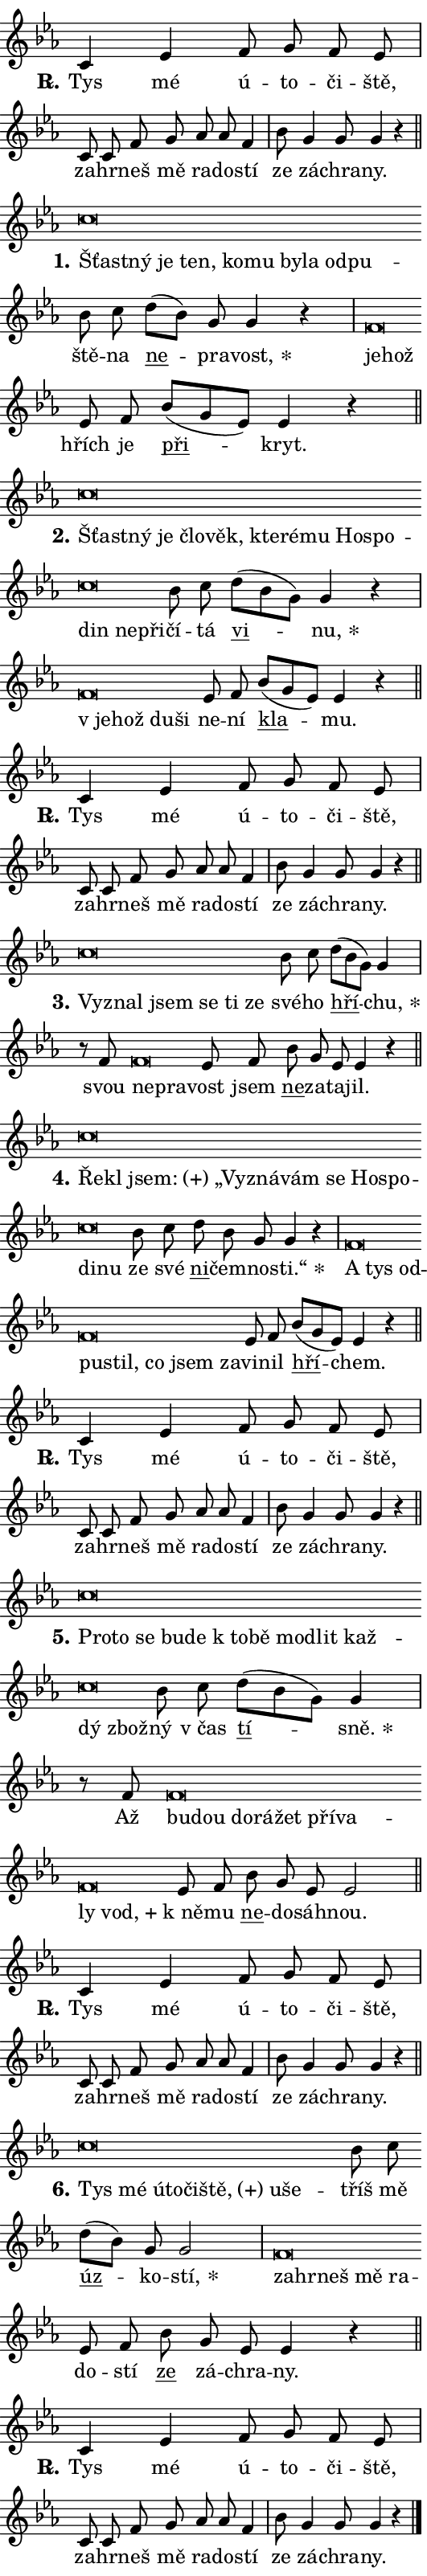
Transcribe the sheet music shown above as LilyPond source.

\version "2.24.0"
\header { tagline = "" }
\paper {
  indent = 0\cm
  top-margin = 0\cm
  right-margin = 0.13\cm % to fit lyric hyphens
  bottom-margin = 0\cm
  left-margin = 0\cm
  paper-width = 9\cm
  page-breaking = #ly:one-page-breaking
  system-system-spacing.basic-distance = #11
  score-system-spacing.basic-distance = #11
  ragged-last = ##f
}


%% Author: Thomas Morley
%% https://lists.gnu.org/archive/html/lilypond-user/2020-05/msg00002.html
#(define (line-position grob)
"Returns position of @var[grob} in current system:
   @code{'start}, if at first time-step
   @code{'end}, if at last time-step
   @code{'middle} otherwise
"
  (let* ((col (ly:item-get-column grob))
         (ln (ly:grob-object col 'left-neighbor))
         (rn (ly:grob-object col 'right-neighbor))
         (col-to-check-left (if (ly:grob? ln) ln col))
         (col-to-check-right (if (ly:grob? rn) rn col))
         (break-dir-left
           (and
             (ly:grob-property col-to-check-left 'non-musical #f)
             (ly:item-break-dir col-to-check-left)))
         (break-dir-right
           (and
             (ly:grob-property col-to-check-right 'non-musical #f)
             (ly:item-break-dir col-to-check-right))))
        (cond ((eqv? 1 break-dir-left) 'start)
              ((eqv? -1 break-dir-right) 'end)
              (else 'middle))))

#(define (tranparent-at-line-position vctor)
  (lambda (grob)
  "Relying on @code{line-position} select the relevant enry from @var{vctor}.
Used to determine transparency,"
    (case (line-position grob)
      ((end) (not (vector-ref vctor 0)))
      ((middle) (not (vector-ref vctor 1)))
      ((start) (not (vector-ref vctor 2))))))

noteHeadBreakVisibility =
#(define-music-function (break-visibility)(vector?)
"Makes @code{NoteHead}s transparent relying on @var{break-visibility}"
#{
  \override NoteHead.transparent =
    #(tranparent-at-line-position break-visibility)
#})

#(define delete-ledgers-for-transparent-note-heads
  (lambda (grob)
    "Reads whether a @code{NoteHead} is transparent.
If so this @code{NoteHead} is removed from @code{'note-heads} from
@var{grob}, which is supposed to be @code{LedgerLineSpanner}.
As a result ledgers are not printed for this @code{NoteHead}"
    (let* ((nhds-array (ly:grob-object grob 'note-heads))
           (nhds-list
             (if (ly:grob-array? nhds-array)
                 (ly:grob-array->list nhds-array)
                 '()))
           ;; Relies on the transparent-property being done before
           ;; Staff.LedgerLineSpanner.after-line-breaking is executed.
           ;; This is fragile ...
           (to-keep
             (remove
               (lambda (nhd)
                 (ly:grob-property nhd 'transparent #f))
               nhds-list)))
      ;; TODO find a better method to iterate over grob-arrays, similiar
      ;; to filter/remove etc for lists
      ;; For now rebuilt from scratch
      (set! (ly:grob-object grob 'note-heads)  '())
      (for-each
        (lambda (nhd)
          (ly:pointer-group-interface::add-grob grob 'note-heads nhd))
        to-keep))))

squashNotes = {
  \override NoteHead.X-extent = #'(-0.2 . 0.2)
  \override NoteHead.Y-extent = #'(-0.75 . 0)
  \override NoteHead.stencil =
    #(lambda (grob)
       (let ((pos (ly:grob-property grob 'staff-position)))
         (begin
           (if (< pos -7) (display "ERROR: Lower brevis then expected\n") (display ""))
           (if (<= pos -6) ly:text-interface::print ly:note-head::print))))
}
unSquashNotes = {
  \revert NoteHead.X-extent
  \revert NoteHead.Y-extent
  \revert NoteHead.stencil
}

hideNotes = \noteHeadBreakVisibility #begin-of-line-visible
unHideNotes = \noteHeadBreakVisibility #all-visible

% work-around for resetting accidentals
% https://lilypond.org/doc/v2.23/Documentation/notation/displaying-rhythms#unmetered-music
cadenzaMeasure = {
  \cadenzaOff
  \partial 1024 s1024
  \cadenzaOn
}

#(define-markup-command (accent layout props text) (markup?)
  "Underline accented syllable"
  (interpret-markup layout props
    #{\markup \override #'(offset . 4.3) \underline { #text }#}))

responsum = \markup \concat {
  "R" \hspace #-1.05 \path #0.1 #'((moveto 0 0.07) (lineto 0.9 0.8)) \hspace #0.05 "."
}

spaceSize = #0.6828661417322834 % exact space size for TeX Gyre Schola

\layout {
  \context {
    \Staff
    \remove "Time_signature_engraver"
    \override LedgerLineSpanner.after-line-breaking = #delete-ledgers-for-transparent-note-heads
  }
  \context {
    \Lyrics {
      \override LyricSpace.minimum-distance = \spaceSize
      \override LyricText.font-name = #"TeX Gyre Schola"
      \override LyricText.font-size = 1
      \override StanzaNumber.font-name = #"TeX Gyre Schola Bold"
      \override StanzaNumber.font-size = 1
    }
  }
  \context {
    \Score 
    \override NoteHead.text =
      #(lambda (grob) 
        (let ((pos (ly:grob-property grob 'staff-position)))
          #{\markup {
            \combine
              \halign #-0.55 \raise #(if (= pos -6) 0 0.5) \override #'(thickness . 2) \draw-line #'(3.2 . 0)
              \musicglyph "noteheads.sM1"
          }#}))
  }
}

% magnetic-lyrics.ily
%
%   written by
%     Jean Abou Samra <jean@abou-samra.fr>
%     Werner Lemberg <wl@gnu.org>
%
%   adapted by
%     Jiri Hon <jiri.hon@gmail.com>
%
% Version 2022-Apr-15

% https://www.mail-archive.com/lilypond-user@gnu.org/msg149350.html

#(define (Left_hyphen_pointer_engraver context)
   "Collect syllable-hyphen-syllable occurrences in lyrics and store
them in properties.  This engraver only looks to the left.  For
example, if the lyrics input is @code{foo -- bar}, it does the
following.

@itemize @bullet
@item
Set the @code{text} property of the @code{LyricHyphen} grob between
@q{foo} and @q{bar} to @code{foo}.

@item
Set the @code{left-hyphen} property of the @code{LyricText} grob with
text @q{foo} to the @code{LyricHyphen} grob between @q{foo} and
@q{bar}.
@end itemize

Use this auxiliary engraver in combination with the
@code{lyric-@/text::@/apply-@/magnetic-@/offset!} hook."
   (let ((hyphen #f)
         (text #f))
     (make-engraver
      (acknowledgers
       ((lyric-syllable-interface engraver grob source-engraver)
        (set! text grob)))
      (end-acknowledgers
       ((lyric-hyphen-interface engraver grob source-engraver)
        ;(when (not (grob::has-interface grob 'lyric-space-interface))
          (set! hyphen grob)));)
      ((stop-translation-timestep engraver)
       (when (and text hyphen)
         (ly:grob-set-object! text 'left-hyphen hyphen))
       (set! text #f)
       (set! hyphen #f)))))

#(define (lyric-text::apply-magnetic-offset! grob)
   "If the space between two syllables is less than the value in
property @code{LyricText@/.details@/.squash-threshold}, move the right
syllable to the left so that it gets concatenated with the left
syllable.

Use this function as a hook for
@code{LyricText@/.after-@/line-@/breaking} if the
@code{Left_@/hyphen_@/pointer_@/engraver} is active."
   (let ((hyphen (ly:grob-object grob 'left-hyphen #f)))
     (when hyphen
       (let ((left-text (ly:spanner-bound hyphen LEFT)))
         (when (grob::has-interface left-text 'lyric-syllable-interface)
           (let* ((common (ly:grob-common-refpoint grob left-text X))
                  (this-x-ext (ly:grob-extent grob common X))
                  (left-x-ext
                   (begin
                     ;; Trigger magnetism for left-text.
                     (ly:grob-property left-text 'after-line-breaking)
                     (ly:grob-extent left-text common X)))
                  ;; `delta` is the gap width between two syllables.
                  (delta (- (interval-start this-x-ext)
                            (interval-end left-x-ext)))
                  (details (ly:grob-property grob 'details))
                  (threshold (assoc-get 'squash-threshold details 0.2)))
             (when (< delta threshold)
               (let* (;; We have to manipulate the input text so that
                      ;; ligatures crossing syllable boundaries are not
                      ;; disabled.  For languages based on the Latin
                      ;; script this is essentially a beautification.
                      ;; However, for non-Western scripts it can be a
                      ;; necessity.
                      (lt (ly:grob-property left-text 'text))
                      (rt (ly:grob-property grob 'text))
                      (is-space (grob::has-interface hyphen 'lyric-space-interface))
                      (space (if is-space " " ""))
                      (extra-delta (if is-space spaceSize 0))
                      ;; Append new syllable.
                      (ltrt-space (if (and (string? lt) (string? rt))
                                (string-append lt space rt)
                                (make-concat-markup (list lt space rt))))
                      ;; Right-align `ltrt` to the right side.
                      (ltrt-space-markup (grob-interpret-markup
                               grob
                               (make-translate-markup
                                (cons (interval-length this-x-ext) 0)
                                (make-right-align-markup ltrt-space)))))
                 (begin
                   ;; Don't print `left-text`.
                   (ly:grob-set-property! left-text 'stencil #f)
                   ;; Set text and stencil (which holds all collected
                   ;; syllables so far) and shift it to the left.
                   (ly:grob-set-property! grob 'text ltrt-space)
                   (ly:grob-set-property! grob 'stencil ltrt-space-markup)
                   (ly:grob-translate-axis! grob (- (- delta extra-delta)) X))))))))))


#(define (lyric-hyphen::displace-bounds-first grob)
   ;; Make very sure this callback isn't triggered too early.
   (let ((left (ly:spanner-bound grob LEFT))
         (right (ly:spanner-bound grob RIGHT)))
     (ly:grob-property left 'after-line-breaking)
     (ly:grob-property right 'after-line-breaking)
     (ly:lyric-hyphen::print grob)))

squashThreshold = #0.4

\layout {
  \context {
    \Lyrics
    \consists #Left_hyphen_pointer_engraver
    \override LyricText.after-line-breaking =
      #lyric-text::apply-magnetic-offset!
    \override LyricHyphen.stencil = #lyric-hyphen::displace-bounds-first
    \override LyricText.details.squash-threshold = \squashThreshold
    \override LyricHyphen.minimum-distance = 0
    \override LyricHyphen.minimum-length = \squashThreshold
  }
}

squashText = \override LyricText.details.squash-threshold = 9999
unSquashText = \override LyricText.details.squash-threshold = \squashThreshold

leftText = \override LyricText.self-alignment-X = #LEFT
unLeftText = \revert LyricText.self-alignment-X

starOffset = #(lambda (grob) 
                (let ((x_offset (ly:self-alignment-interface::aligned-on-x-parent grob)))
                  (if (= x_offset 0) 0 (+ x_offset 1.2))))

star = #(define-music-function (syllable)(string?)
"Append star separator at the end of a syllable"
#{
  \once \override LyricText.X-offset = #starOffset
  \lyricmode { \markup {
    #syllable
    \override #'((font-name . "TeX Gyre Schola Bold")) \hspace #0.2 \lower #0.65 \larger "*"
  } }
#})

starAccent = #(define-music-function (syllable)(string?)
"Append star separator at the end of a syllable and make accent"
#{
  \once \override LyricText.X-offset = #starOffset
  \lyricmode { \markup {
    \accent #syllable
    \override #'((font-name . "TeX Gyre Schola Bold")) \hspace #0.2 \lower #0.65 \larger "*"
  } }
#})

breath = #(define-music-function (syllable)(string?)
"Append breathing indicator at the end of a syllable"
#{
  \lyricmode { \markup { #syllable "+" } }
#})

optionalBreath = #(define-music-function (syllable)(string?)
"Append optional breathing indicator at the end of a syllable"
#{
  \lyricmode { \markup { #syllable "(+)" } }
#})


\score {
    <<
        \new Voice = "melody" { \cadenzaOn \key es \major \relative { c'4 es f8 g f es \cadenzaMeasure \bar "|" c c f g as as f4 \cadenzaMeasure \bar "|" bes8 g4 g8 g4 r \cadenzaMeasure \bar "||" \break } }
        \new Lyrics \lyricsto "melody" { \lyricmode { \set stanza = \responsum
Tys mé ú -- to -- či -- ště, za -- hr -- neš mě ra -- do -- stí ze zá -- chra -- ny. } }
    >>
    \layout {}
}

\score {
    <<
        \new Voice = "melody" { \cadenzaOn \key es \major \relative { \squashNotes c''\breve*1/16 \hideNotes \breve*1/16 \bar "" \breve*1/16 \bar "" \breve*1/16 \bar "" \breve*1/16 \bar "" \breve*1/16 \bar "" \breve*1/16 \bar "" \breve*1/16 \bar "" \breve*1/16 \breve*1/16 \bar "" \unHideNotes \unSquashNotes bes8 c \bar "" d[( bes)] g g4 r \cadenzaMeasure \bar "|" \squashNotes f\breve*1/16 \hideNotes \breve*1/16 \bar "" \unHideNotes \unSquashNotes es8 f \bar "" bes[( g es)] es4 r \cadenzaMeasure \bar "||" \break } }
        \new Lyrics \lyricsto "melody" { \lyricmode { \set stanza = "1."
\leftText Šťast -- \squashText ný je ten, ko -- mu by -- la od -- pu -- \unLeftText \unSquashText ště -- na \markup \accent ne -- pra -- \star vost, \leftText je -- \squashText hož \unLeftText \unSquashText hřích je \markup \accent při -- kryt. } }
    >>
    \layout {}
}

\score {
    <<
        \new Voice = "melody" { \cadenzaOn \key es \major \relative { \squashNotes c''\breve*1/16 \hideNotes \breve*1/16 \bar "" \breve*1/16 \bar "" \breve*1/16 \bar "" \breve*1/16 \bar "" \breve*1/16 \bar "" \breve*1/16 \bar "" \breve*1/16 \bar "" \breve*1/16 \bar "" \breve*1/16 \bar "" \breve*1/16 \bar "" \breve*1/16 \breve*1/16 \bar "" \unHideNotes \unSquashNotes bes8 c \bar "" d[( bes g)] g4 r \cadenzaMeasure \bar "|" \squashNotes f\breve*1/16 \hideNotes \breve*1/16 \bar "" \breve*1/16 \breve*1/16 \bar "" \unHideNotes \unSquashNotes es8 f \bar "" bes[( g es)] es4 r \cadenzaMeasure \bar "||" \break } }
        \new Lyrics \lyricsto "melody" { \lyricmode { \set stanza = "2."
\leftText Šťast -- \squashText ný je člo -- věk, kte -- ré -- mu Ho -- spo -- din ne -- při -- \unLeftText \unSquashText čí -- tá \markup \accent vi -- \star nu, \leftText "v je" -- \squashText hož du -- ši \unLeftText \unSquashText ne -- ní \markup \accent kla -- mu. } }
    >>
    \layout {}
}

\score {
    <<
        \new Voice = "melody" { \cadenzaOn \key es \major \relative { c'4 es f8 g f es \cadenzaMeasure \bar "|" c c f g as as f4 \cadenzaMeasure \bar "|" bes8 g4 g8 g4 r \cadenzaMeasure \bar "||" \break } }
        \new Lyrics \lyricsto "melody" { \lyricmode { \set stanza = \responsum
Tys mé ú -- to -- či -- ště, za -- hr -- neš mě ra -- do -- stí ze zá -- chra -- ny. } }
    >>
    \layout {}
}

\score {
    <<
        \new Voice = "melody" { \cadenzaOn \key es \major \relative { \squashNotes c''\breve*1/16 \hideNotes \breve*1/16 \bar "" \breve*1/16 \bar "" \breve*1/16 \bar "" \breve*1/16 \breve*1/16 \bar "" \unHideNotes \unSquashNotes bes8 c \bar "" d[( bes g)] g4 \cadenzaMeasure \bar "|" r8 f8 \squashNotes f\breve*1/16 \hideNotes \breve*1/16 \bar "" \unHideNotes \unSquashNotes es8 f \bar "" bes g es es4 r \cadenzaMeasure \bar "||" \break } }
        \new Lyrics \lyricsto "melody" { \lyricmode { \set stanza = "3."
\leftText Vy -- \squashText znal jsem se ti ze \unLeftText \unSquashText své -- ho \markup \accent hří -- \star chu, svou \leftText ne -- \squashText pra -- \unLeftText \unSquashText vost jsem \markup \accent ne -- za -- ta -- jil. } }
    >>
    \layout {}
}

\score {
    <<
        \new Voice = "melody" { \cadenzaOn \key es \major \relative { \squashNotes c''\breve*1/16 \hideNotes \breve*1/16 \bar "" \breve*1/16 \bar "" \breve*1/16 \bar "" \breve*1/16 \bar "" \breve*1/16 \bar "" \breve*1/16 \bar "" \breve*1/16 \bar "" \breve*1/16 \bar "" \breve*1/16 \breve*1/16 \bar "" \unHideNotes \unSquashNotes bes8 c \bar "" d bes g g4 r \cadenzaMeasure \bar "|" \squashNotes f\breve*1/16 \hideNotes \breve*1/16 \bar "" \breve*1/16 \bar "" \breve*1/16 \bar "" \breve*1/16 \bar "" \breve*1/16 \bar "" \breve*1/16 \breve*1/16 \bar "" \unHideNotes \unSquashNotes es8 f \bar "" bes[( g es)] es4 r \cadenzaMeasure \bar "||" \break } }
        \new Lyrics \lyricsto "melody" { \lyricmode { \set stanza = "4."
\leftText Ře -- \squashText kl \optionalBreath jsem: „Vy -- zná -- vám se Ho -- spo -- di -- nu \unLeftText \unSquashText ze své \markup \accent ni -- čem -- no -- \star sti.“ \leftText A \squashText tys od -- pu -- stil, co jsem za -- \unLeftText \unSquashText vi -- nil \markup \accent hří -- chem. } }
    >>
    \layout {}
}

\score {
    <<
        \new Voice = "melody" { \cadenzaOn \key es \major \relative { c'4 es f8 g f es \cadenzaMeasure \bar "|" c c f g as as f4 \cadenzaMeasure \bar "|" bes8 g4 g8 g4 r \cadenzaMeasure \bar "||" \break } }
        \new Lyrics \lyricsto "melody" { \lyricmode { \set stanza = \responsum
Tys mé ú -- to -- či -- ště, za -- hr -- neš mě ra -- do -- stí ze zá -- chra -- ny. } }
    >>
    \layout {}
}

\score {
    <<
        \new Voice = "melody" { \cadenzaOn \key es \major \relative { \squashNotes c''\breve*1/16 \hideNotes \breve*1/16 \bar "" \breve*1/16 \bar "" \breve*1/16 \bar "" \breve*1/16 \bar "" \breve*1/16 \bar "" \breve*1/16 \bar "" \breve*1/16 \bar "" \breve*1/16 \bar "" \breve*1/16 \bar "" \breve*1/16 \breve*1/16 \bar "" \unHideNotes \unSquashNotes bes8 c \bar "" d[( bes g)] g4 \cadenzaMeasure \bar "|" r8 f8 \squashNotes f\breve*1/16 \hideNotes \breve*1/16 \bar "" \breve*1/16 \bar "" \breve*1/16 \bar "" \breve*1/16 \bar "" \breve*1/16 \bar "" \breve*1/16 \bar "" \breve*1/16 \breve*1/16 \bar "" \unHideNotes \unSquashNotes es8 f \bar "" bes g es es2 \cadenzaMeasure \bar "||" \break } }
        \new Lyrics \lyricsto "melody" { \lyricmode { \set stanza = "5."
\leftText Pro -- \squashText to se bu -- de "k to" -- bě mo -- dlit kaž -- dý zbož -- \unLeftText \unSquashText ný "v čas" \markup \accent tí -- \star sně. Až \leftText bu -- \squashText dou do -- rá -- žet pří -- va -- ly \breath "vod," \unLeftText \unSquashText "k ně" -- mu \markup \accent ne -- do -- sáh -- nou. } }
    >>
    \layout {}
}

\score {
    <<
        \new Voice = "melody" { \cadenzaOn \key es \major \relative { c'4 es f8 g f es \cadenzaMeasure \bar "|" c c f g as as f4 \cadenzaMeasure \bar "|" bes8 g4 g8 g4 r \cadenzaMeasure \bar "||" \break } }
        \new Lyrics \lyricsto "melody" { \lyricmode { \set stanza = \responsum
Tys mé ú -- to -- či -- ště, za -- hr -- neš mě ra -- do -- stí ze zá -- chra -- ny. } }
    >>
    \layout {}
}

\score {
    <<
        \new Voice = "melody" { \cadenzaOn \key es \major \relative { \squashNotes c''\breve*1/16 \hideNotes \breve*1/16 \bar "" \breve*1/16 \bar "" \breve*1/16 \bar "" \breve*1/16 \bar "" \breve*1/16 \bar "" \breve*1/16 \breve*1/16 \bar "" \unHideNotes \unSquashNotes bes8 c \bar "" d[( bes)] g g2 \cadenzaMeasure \bar "|" \squashNotes f\breve*1/16 \hideNotes \breve*1/16 \bar "" \breve*1/16 \bar "" \breve*1/16 \breve*1/16 \bar "" \unHideNotes \unSquashNotes es8 f \bar "" bes g es es4 r \cadenzaMeasure \bar "||" \break } }
        \new Lyrics \lyricsto "melody" { \lyricmode { \set stanza = "6."
\leftText Tys \squashText mé ú -- to -- či -- \optionalBreath ště, u -- še -- \unLeftText \unSquashText tříš mě \markup \accent úz -- ko -- \star stí, \leftText za -- \squashText hr -- neš mě ra -- \unLeftText \unSquashText do -- stí \markup \accent ze zá -- chra -- ny. } }
    >>
    \layout {}
}

\score {
    <<
        \new Voice = "melody" { \cadenzaOn \key es \major \relative { c'4 es f8 g f es \cadenzaMeasure \bar "|" c c f g as as f4 \cadenzaMeasure \bar "|" bes8 g4 g8 g4 r \cadenzaMeasure \bar "||" \break } \bar "|." }
        \new Lyrics \lyricsto "melody" { \lyricmode { \set stanza = \responsum
Tys mé ú -- to -- či -- ště, za -- hr -- neš mě ra -- do -- stí ze zá -- chra -- ny. } }
    >>
    \layout {}
}
